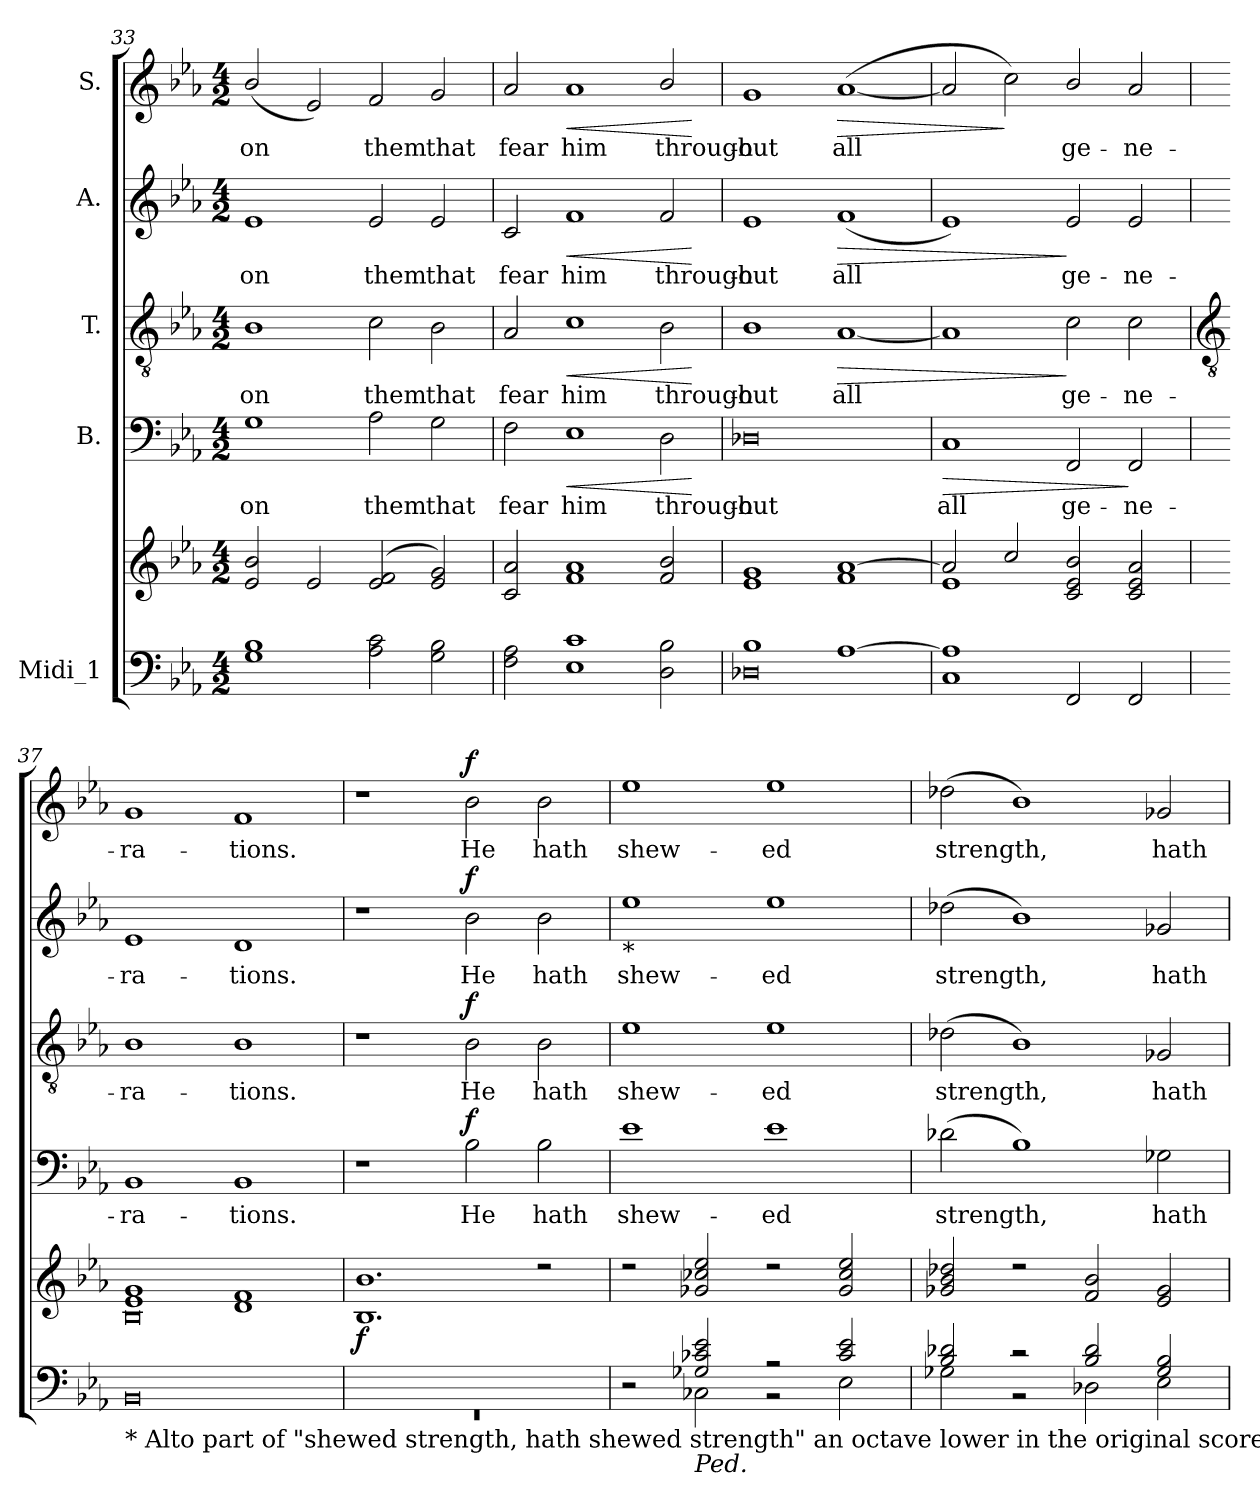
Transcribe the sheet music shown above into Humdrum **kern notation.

**kern	**kern	**dynam	**kern	**text	**dynam	**kern	**text	**dynam	**kern	**text	**dynam	**kern	**text	**dynam
*part5	*part5	*part5	*part4	*part4	*part4	*part3	*part3	*part3	*part2	*part2	*part2	*part1	*part1	*part1
*staff6	*staff5	*staff5/6	*staff4	*staff4	*staff4	*staff3	*staff3	*staff3	*staff2	*staff2	*staff2	*staff1	*staff1	*staff1
*I"Midi_1	*	*	*I"B.	*	*	*I"T.	*	*	*I"A.	*	*	*I"S.	*	*
*clefF4	*clefG2	*	*clefF4	*	*	*clefGv2	*	*	*clefG2	*	*	*clefG2	*	*
*k[b-e-a-]	*k[b-e-a-]	*	*k[b-e-a-]	*	*	*k[b-e-a-]	*	*	*k[b-e-a-]	*	*	*k[b-e-a-]	*	*
*E-:	*E-:	*	*E-:	*	*	*E-:	*	*	*E-:	*	*	*E-:	*	*
*M4/2	*M4/2	*	*M4/2	*	*	*M4/2	*	*	*M4/2	*	*	*M4/2	*	*
=33	=33	=33	=33	=33	=33	=33	=33	=33	=33	=33	=33	=33	=33	=33
*^	*^	*	*	*	*	*	*	*	*	*	*	*	*	*
!	!	!	!	!	!	!LO:LY:b	!	!	!LO:LY:b	!	!	!LO:LY:b	!	!	!LO:LY:b	!
0ryy	1G\ 1B-\	2e-/ 2b-/	0ryy	.	1G	on	.	1B-	on	.	1e-	on	.	(<2b-/	on	.
.	.	2e-/	.	.	.	.	.	.	.	.	.	.	.	2e-/)	.	.
!	!	!	!	!	!	!LO:LY:b	!	!	!LO:LY:b	!	!	!LO:LY:b	!	!	!LO:LY:b	!
.	2A-\ 2c\	(<2e-/ 2f/	.	.	2A-	them	.	2c	them	.	2e-	them	.	2f/	them	.
!	!	!	!	!	!	!LO:LY:b	!	!	!LO:LY:b	!	!	!LO:LY:b	!	!	!LO:LY:b	!
.	2G\ 2B-\	2e-/ 2g/)	.	.	2G	that	.	2B-	that	.	2e-	that	.	2g/	that	.
=34	=34	=34	=34	=34	=34	=34	=34	=34	=34	=34	=34	=34	=34	=34	=34	=34
!	!	!	!	!	!	!LO:LY:b	!	!	!LO:LY:b	!	!	!LO:LY:b	!	!	!LO:LY:b	!
0ryy	2F\ 2A-\	2c/ 2a-/	0ryy	.	2F	fear	.	2A-	fear	.	2c	fear	.	2a-/	fear	.
!	!	!	!	!	!	!LO:LY:b	!LO:HP:b	!	!LO:LY:b	!LO:HP:b	!	!LO:LY:b	!LO:HP:b	!	!LO:LY:b	!LO:HP:b
.	1E-\ 1c\	1f/ 1a-/	.	.	1E-	him	<	1c	him	<	1f	him	<	1a-/	him	<
!	!	!	!	!	!	!LO:LY:b	!	!	!LO:LY:b	!	!	!LO:LY:b	!	!	!LO:LY:b	!
.	2D\ 2B-\	2f/ 2b-/	.	.	2D	through-	.	2B-	through-	.	2f	through-	.	2b-/	through-	.
*v	*v	*	*	*	*	*	*	*	*	*	*	*	*	*	*	*
*	*v	*v	*	*	*	*	*	*	*	*	*	*	*	*	*
.	.	.	.	.	[	.	.	[	.	.	[	.	.	[
=35	=35	=35	=35	=35	=35	=35	=35	=35	=35	=35	=35	=35	=35	=35
*^	*^	*	*	*	*	*	*	*	*	*	*	*	*	*
!	!	!	!	!	!	!LO:LY:b	!	!	!LO:LY:b	!	!	!LO:LY:b	!	!	!LO:LY:b	!
1B-/	0D-X\	1e-/ 1g/	1ryy	.	0D-X	-out	.	1B-	-out	.	1e-	-out	.	1g	-out	.
!	!	!	!	!	!	!	!	!	!LO:LY:b	!LO:HP:b	!	!LO:LY:b	!LO:HP:b	!	!LO:LY:b	!LO:HP:b
[1A-/	.	[1a-/	1f\	.	.	.	.	[1A-	all	>	(<1f	all	>	(<[1a-	all	>
=36	=36	=36	=36	=36	=36	=36	=36	=36	=36	=36	=36	=36	=36	=36	=36	=36
!	!	!	!	!	!	!LO:LY:b	!LO:HP:b	!	!	!	!	!	!	!	!	!
1A-/]	1C\	2a-/]	1e-\	.	1C	all	>	1A-]	.	.	1e-)	.	.	2a-]	.	.
.	.	2cc/	.	.	.	.	.	.	.	.	.	.	.	2cc)	.	]
!	!	!	!	!	!	!LO:LY:b	!	!	!LO:LY:b	!	!	!LO:LY:b	!	!	!LO:LY:b	!
1ryy	2FF/	2c/ 2e-/ 2b-/	1ryy	.	2FF	ge-	.	2c	ge-	]	2e-	ge-	]	2b-/	ge-	.
!	!	!	!	!	!	!LO:LY:b	!	!	!LO:LY:b	!	!	!LO:LY:b	!	!	!LO:LY:b	!
.	2FF/	2c/ 2e-/ 2a-/	.	.	2FF	-ne-	]	2c	-ne-	.	2e-	-ne-	.	2a-	-ne-	.
!!LO:LB:g=z
=37	=37	=37	=37	=37	=37	=37	=37	=37	=37	=37	=37	=37	=37	=37	=37	=37
*	*	*	*	*	*	*	*	*clefGv2	*	*	*	*	*	*	*	*
!LO:TX:b:t=* Alto part of "shewed strength, hath shewed strength" an octave lower in the original score	!	!	!	!	!	!	!	!	!	!	!	!	!	!	!	!
!	!	!	!	!	!	!LO:LY:b	!	!	!LO:LY:b	!	!	!LO:LY:b	!	!	!LO:LY:b	!
0ryy	0BB-\	1e-/ 1g/	0B-\	.	1BB-	-ra-	.	1B-	-ra-	.	1e-	-ra-	.	1g	-ra-	.
!	!	!	!	!	!	!LO:LY:b	!	!	!LO:LY:b	!	!	!LO:LY:b	!	!	!LO:LY:b	!
.	.	1d/ 1f/	.	.	1BB-	-tions.	.	1B-	-tions.	.	1d	-tions.	.	1f	-tions.	.
=38	=38	=38	=38	=38	=38	=38	=38	=38	=38	=38	=38	=38	=38	=38	=38	=38
!	!	!	!	!LO:DY:b	!	!	!	!	!	!	!	!	!	!	!	!
0ryy	0r	1.B-/ 1.b-/	0ryy	f	1r	.	.	1r	.	.	1r	.	.	1r	.	.
!	!	!	!	!	!	!LO:LY:b	!LO:DY:a	!	!LO:LY:b	!LO:DY:a	!	!LO:LY:b	!LO:DY:a	!	!LO:LY:b	!LO:DY:a
.	.	.	.	.	2B-\	He	f	2B-	He	f	2b-	He	f	2b-	He	f
!	!	!	!	!	!	!LO:LY:b	!	!	!LO:LY:b	!	!	!LO:LY:b	!	!	!LO:LY:b	!
.	.	2r	.	.	2B-\	hath	.	2B-	hath	.	2b-	hath	.	2b-	hath	.
=39	=39	=39	=39	=39	=39	=39	=39	=39	=39	=39	=39	=39	=39	=39	=39	=39
!	!	!	!	!	!	!	!	!	!	!	!LO:TX:b:t=*	!	!	!	!	!
!	!	!	!	!	!	!LO:LY:b	!	!	!LO:LY:b	!	!	!LO:LY:b	!	!	!LO:LY:b	!
2ryy	2r	2r	0ryy	.	1e-\	shew-	.	1e-	shew-	.	1ee-	shew-	.	1ee-	shew-	.
!LO:TX:b:i:t=Ped.	!	!	!	!	!	!	!	!	!	!	!	!	!	!	!	!
2G-X/ 2c-X/ 2e-/	2C-X\	2g-X/ 2cc-X/ 2ee-/	.	.	.	.	.	.	.	.	.	.	.	.	.	.
!	!	!	!	!	!	!LO:LY:b	!	!	!LO:LY:b	!	!	!LO:LY:b	!	!	!LO:LY:b	!
2r	2r	2r	.	.	1e-\	-ed	.	1e-	-ed	.	1ee-	-ed	.	1ee-	-ed	.
2c-/ 2e-/	2E-\	2g-/ 2cc-/ 2ee-/	.	.	.	.	.	.	.	.	.	.	.	.	.	.
=40	=40	=40	=40	=40	=40	=40	=40	=40	=40	=40	=40	=40	=40	=40	=40	=40
!	!	!	!	!	!	!LO:LY:b	!	!	!LO:LY:b	!	!	!LO:LY:b	!	!	!LO:LY:b	!
2B-/ 2d-X/	2G-X\	2g-X/ 2b-/ 2dd-X/	0ryy	.	(<2d-X\	strength,	.	(>2d-X	strength,	.	(>2dd-X	strength,	.	(>2dd-X	strength,	.
2r	2r	2r	.	.	1B-\)	.	.	1B-)	.	.	1b-)	.	.	1b-)	.	.
2B-/ 2d-/	2D-X\	2f/ 2b-/	.	.	.	.	.	.	.	.	.	.	.	.	.	.
!	!	!	!	!	!	!LO:LY:b	!	!	!LO:LY:b	!	!	!LO:LY:b	!	!	!LO:LY:b	!
2G-/ 2B-/	2E-\	2e-/ 2g-/	.	.	2G-X\	hath	.	2G-X	hath	.	2g-X	hath	.	2g-X	hath	.
*v	*v	*	*	*	*	*	*	*	*	*	*	*	*	*	*	*
*	*v	*v	*	*	*	*	*	*	*	*	*	*	*	*	*
=	=	=	=	=	=	=	=	=	=	=	=	=	=	=
*-	*-	*-	*-	*-	*-	*-	*-	*-	*-	*-	*-	*-	*-	*-
